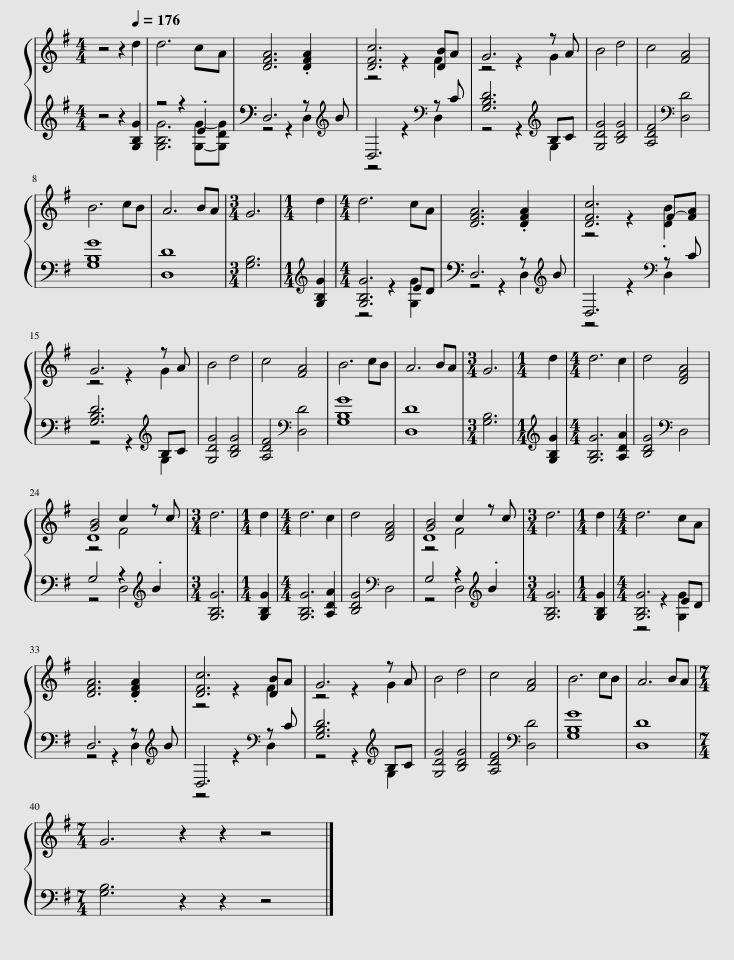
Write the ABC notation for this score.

X:1
%%score { ( 1 4 5 ) | ( 2 3 ) }
L:1/8
M:4/4
I:linebreak $
K:G
V:1 treble
V:4 treble
V:5 treble
V:2 treble
V:3 treble
V:1
 z4 z2[Q:1/4=176] d2 | d6 cA | [DFA]6 .[DFA]2 | [DFc]6 [DB]A | G6 z A | %5
 B4 d4 | c4 [FA]4 |$ B6 cB | A6 BA |[M:3/4] G6 | %10
[M:1/4] d2 |[M:4/4] d6 cA | [DFA]6 .[DFA]2 | [DFc]6 F-[FA] |$ G6 z A | %15
 B4 d4 | c4 [FA]4 | B6 cB | A6 BA |[M:3/4] G6 | %20
[M:1/4] d2 |[M:4/4] d6 c2 | d4 [DFA]4 |$ [GB]4 c2 z c |[M:3/4] d6 | %25
[M:1/4] d2 |[M:4/4] d6 c2 | d4 [DFA]4 | [GB]4 c2 z c |[M:3/4] d6 | %30
[M:1/4] d2 |[M:4/4] d6 cA |$ [DFA]6 .[DFA]2 | [DFc]6 [DB]A | G6 z A | %35
 B4 d4 | c4 [FA]4 | B6 cB | A6 BA |$[M:7/4] G6 z2 z2 z4 |] %40
V:2
 z4 z2 [G,B,G]2 | z4 z2 .E2 | D,6 z[K:treble] B | D,6[K:bass] z C | [G,B,D]6[K:treble] B,C | %5
 [G,DG]4 [B,DG]4 | [A,DF]4[K:bass] [D,D]4 |$ [G,B,G]8 | [D,D]8 |[M:3/4] [G,B,]6 | %10
[M:1/4][K:treble] [G,B,G]2 |[M:4/4] [G,B,G]6 ED | D,6 z[K:treble] B | D,6[K:bass] z C |$ [G,B,D]6[K:treble] B,C | %15
 [G,DG]4 [B,DG]4 | [A,DF]4[K:bass] [D,D]4 | [G,B,G]8 | [D,D]8 |[M:3/4] [G,B,]6 | %20
[M:1/4][K:treble] [G,B,G]2 |[M:4/4] [G,B,G]6 [A,DA]2 | [B,DG]4[K:bass] D,4 |$ G,4 z2[K:treble] .B2 |[M:3/4] [G,B,G]6 | %25
[M:1/4] [G,B,G]2 |[M:4/4] [G,B,G]6 [A,DA]2 | [B,DG]4[K:bass] D,4 | G,4 z2[K:treble] .B2 |[M:3/4] [G,B,G]6 | %30
[M:1/4] [G,B,G]2 |[M:4/4] [G,B,G]6 ED |$ D,6 z[K:treble] B | D,6[K:bass] z C | [G,B,D]6[K:treble] B,C | %35
 [G,DG]4 [B,DG]4 | [A,DF]4[K:bass] [D,D]4 | [G,B,G]8 | [D,D]8 |$[M:7/4] [G,B,]6 z2 z2 z4 |] %40
V:3
 x8 | [G,B,G]6 [G,G]-[G,DG] | z4 z2 D,2[K:treble] | z4 z2[K:bass] D,2 | z4 z2[K:treble] G,2 | %5
 x8 | x4[K:bass] x4 |$ x8 | x8 |[M:3/4] x6 | %10
[M:1/4][K:treble] x2 |[M:4/4] z4 z2 [G,G]2 | z4 z2 D,2[K:treble] | z4 z2[K:bass] D,2 |$ z4 z2[K:treble] G,2 | %15
 x8 | x4[K:bass] x4 | x8 | x8 |[M:3/4] x6 | %20
[M:1/4][K:treble] x2 |[M:4/4] x8 | x4[K:bass] x4 |$ z4 D,4[K:treble] |[M:3/4] x6 | %25
[M:1/4] x2 |[M:4/4] x8 | x4[K:bass] x4 | z4 D,4[K:treble] |[M:3/4] x6 | %30
[M:1/4] x2 |[M:4/4] z4 z2 [G,G]2 |$ z4 z2 D,2[K:treble] | z4 z2[K:bass] D,2 | z4 z2[K:treble] G,2 | %35
 x8 | x4[K:bass] x4 | x8 | x8 |$[M:7/4] x14 |] %40
V:4
 x8 | x8 | x8 | z4 z2 F2 | z4 z2 G2 | %5
 x8 | x8 |$ x8 | x8 |[M:3/4] x6 | %10
[M:1/4] x2 |[M:4/4] x8 | x8 | z4 z2 .[DB]2 |$ z4 z2 G2 | %15
 x8 | x8 | x8 | x8 |[M:3/4] x6 | %20
[M:1/4] x2 |[M:4/4] x8 | x8 |$ z4 F4 |[M:3/4] x6 | %25
[M:1/4] x2 |[M:4/4] x8 | x8 | z4 F4 |[M:3/4] x6 | %30
[M:1/4] x2 |[M:4/4] x8 |$ x8 | z4 z2 F2 | z4 z2 G2 | %35
 x8 | x8 | x8 | x8 |$[M:7/4] x14 |] %40
V:5
 x8 | x8 | x8 | x8 | x8 | %5
 x8 | x8 |$ x8 | x8 |[M:3/4] x6 | %10
[M:1/4] x2 |[M:4/4] x8 | x8 | x8 |$ x8 | %15
 x8 | x8 | x8 | x8 |[M:3/4] x6 | %20
[M:1/4] x2 |[M:4/4] x8 | x8 |$ D8 |[M:3/4] x6 | %25
[M:1/4] x2 |[M:4/4] x8 | x8 | D8 |[M:3/4] x6 | %30
[M:1/4] x2 |[M:4/4] x8 |$ x8 | x8 | x8 | %35
 x8 | x8 | x8 | x8 |$[M:7/4] x14 |] %40
